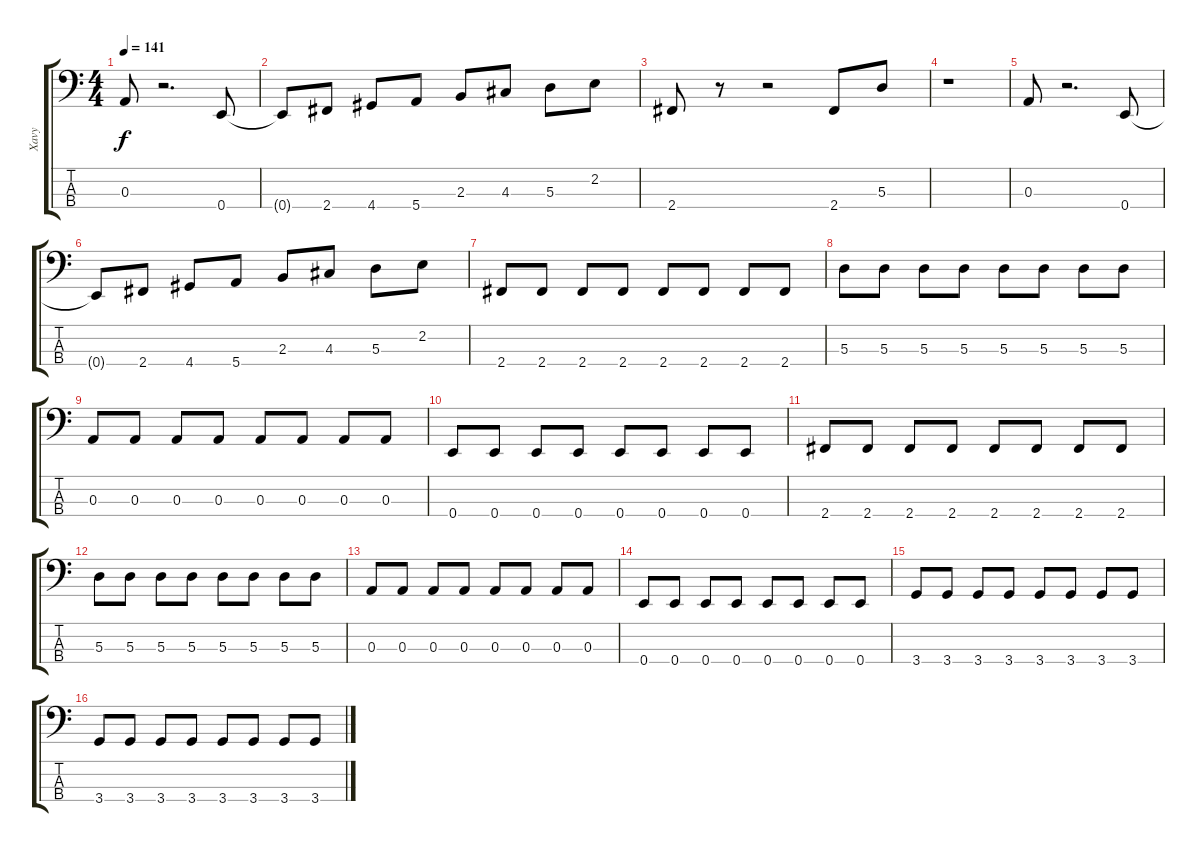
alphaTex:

\track ("Xavy" "Xavy") {instrument electricbasspick}
\staff {score tabs}
\tuning (G2 D2 A1 E1) {hide}
\ts (4 4)
\tempo 141
\clef f4
\ks c
0.3.8{dy f} r.2{d} 0.4.8 |
0.4{t}.8 2.4.8 4.4.8 5.4.8 2.3.8 4.3.8 5.3.8 2.2.8 |
2.4.8 r.8 r.2 2.4.8 5.3.8 |
r.1 |
0.3.8 r.2{d} 0.4.8 |
0.4{t}.8 2.4.8 4.4.8 5.4.8 2.3.8 4.3.8 5.3.8 2.2.8 |
2.4.8 2.4.8 2.4.8 2.4.8 2.4.8 2.4.8 2.4.8 2.4.8 |
5.3.8 5.3.8 5.3.8 5.3.8 5.3.8 5.3.8 5.3.8 5.3.8 |
0.3.8 0.3.8 0.3.8 0.3.8 0.3.8 0.3.8 0.3.8 0.3.8 |
0.4.8 0.4.8 0.4.8 0.4.8 0.4.8 0.4.8 0.4.8 0.4.8 |
2.4.8 2.4.8 2.4.8 2.4.8 2.4.8 2.4.8 2.4.8 2.4.8 |
5.3.8 5.3.8 5.3.8 5.3.8 5.3.8 5.3.8 5.3.8 5.3.8 |
0.3.8 0.3.8 0.3.8 0.3.8 0.3.8 0.3.8 0.3.8 0.3.8 |
0.4.8 0.4.8 0.4.8 0.4.8 0.4.8 0.4.8 0.4.8 0.4.8 |
3.4.8 3.4.8 3.4.8 3.4.8 3.4.8 3.4.8 3.4.8 3.4.8 |
3.4.8 3.4.8 3.4.8 3.4.8 3.4.8 3.4.8 3.4.8 3.4.8
